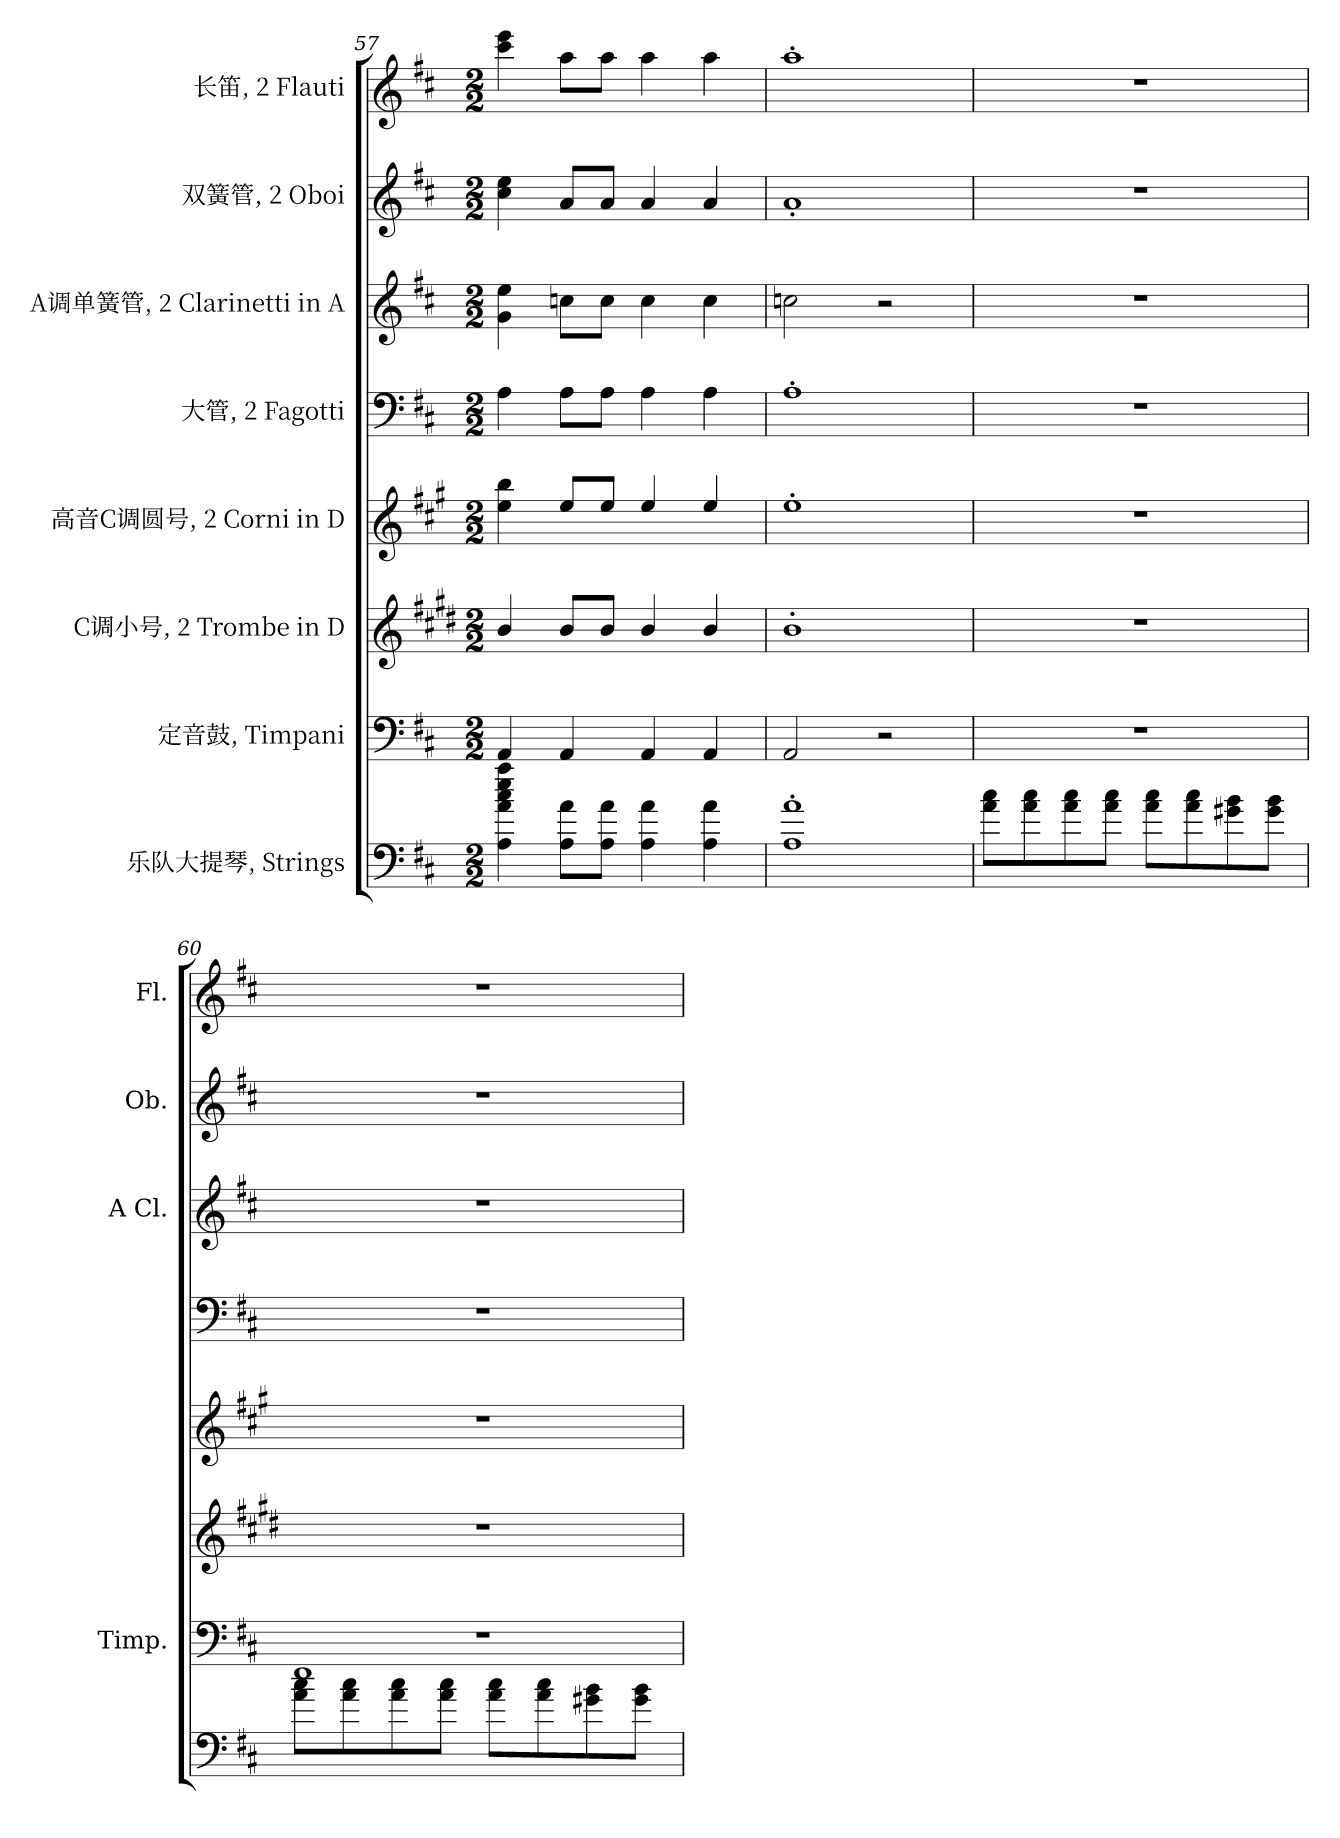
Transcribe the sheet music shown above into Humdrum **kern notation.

**kern	**kern	**kern	**kern	**kern	**kern	**kern	**kern
*part8	*part7	*part6	*part5	*part4	*part3	*part2	*part1
*staff8	*staff7	*staff6	*staff5	*staff4	*staff3	*staff2	*staff1
*I"乐队大提琴, Strings	*I"定音鼓, Timpani	*I"C调小号, 2 Trombe in D	*I"高音C调圆号, 2 Corni in D	*I"大管, 2 Fagotti	*I"A调单簧管, 2 Clarinetti in A	*I"双簧管, 2 Oboi	*I"长笛, 2 Flauti
*	*I'Timp.	*	*	*	*I'A Cl.	*I'Ob.	*I'Fl.
*clefF4	*clefF4	*clefG2	*clefG2	*clefF4	*clefG2	*clefG2	*clefG2
*	*	*ITrd1c2	*ITrd4c7	*	*ITrd2c3	*	*
*k[f#c#]	*k[f#c#]	*k[f#c#]	*k[f#c#]	*k[f#c#]	*k[f#c#g#d#a#]	*k[f#c#]	*k[f#c#]
*M2/2	*M2/2	*M2/2	*M2/2	*M2/2	*M2/2	*M2/2	*M2/2
=57	=57	=57	=57	=57	=57	=57	=57
4A\ 4a\ 4cc#\ 4ee\ 4aa\	4AA/	4a/	4a\ 4ee\	4A\	4e\ 4cc#\	4cc#\ 4ee\	4ccc#\ 4eee\
8A\ 8a\L	4AA/	8a/L	8a/L	8A\L	8an\L	8a/L	8aa\L
*	*	*	*	*	*	*	*MM215
8A\ 8a\J	.	8a/J	8a/J	8A\J	8a\J	8a/J	8aa\J
4A\ 4a\	4AA/	4a/	4a/	4A\	4a\	4a/	4aa\
4A\ 4a\	4AA/	4a/	4a/	4A\	4a\	4a/	4aa\
=58	=58	=58	=58	=58	=58	=58	=58
1A' 1a'	2AA/	1a'	1a'	1A'	2an\	1a'	1aa'
.	2r	.	.	.	2r	.	.
!!LO:PB:g=z
=59	=59	=59	=59	=59	=59	=59	=59
8a\ 8cc#\L	1r	1r	1r	1r	1r	1r	1r
8a\ 8cc#\	.	.	.	.	.	.	.
8a\ 8cc#\	.	.	.	.	.	.	.
8a\ 8cc#\J	.	.	.	.	.	.	.
8a\ 8cc#\L	.	.	.	.	.	.	.
8a\ 8cc#\	.	.	.	.	.	.	.
8g#X\ 8b\	.	.	.	.	.	.	.
8g#\ 8b\J	.	.	.	.	.	.	.
=60	=60	=60	=60	=60	=60	=60	=60
*^	*	*	*	*	*	*	*
1ee	8a\ 8cc#\L	1r	1r	1r	1r	1r	1r	1r
.	8a\ 8cc#\	.	.	.	.	.	.	.
.	8a\ 8cc#\	.	.	.	.	.	.	.
.	8a\ 8cc#\J	.	.	.	.	.	.	.
.	8a\ 8cc#\L	.	.	.	.	.	.	.
.	8a\ 8cc#\	.	.	.	.	.	.	.
.	8g#X\ 8b\	.	.	.	.	.	.	.
.	8g#\ 8b\J	.	.	.	.	.	.	.
*v	*v	*	*	*	*	*	*	*
=	=	=	=	=	=	=	=
*-	*-	*-	*-	*-	*-	*-	*-
